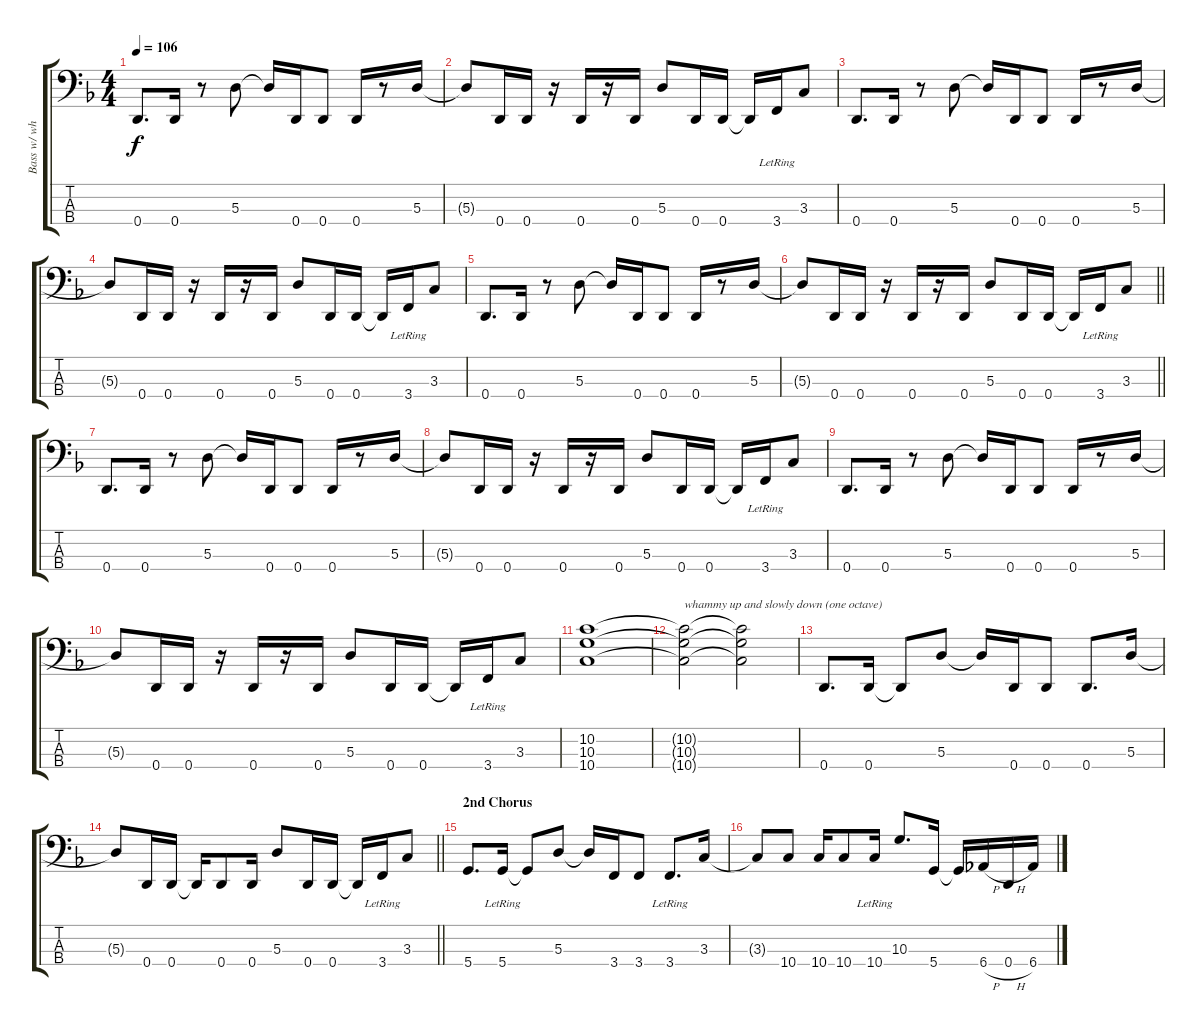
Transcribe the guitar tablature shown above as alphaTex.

\track ("Bass w/ whammy, auto-wah, delay and fuzz" "Bass w/ wh") {instrument electricbasspick}
\staff {score tabs}
\tuning (G2 D2 A1 D1) {hide}
\ts (4 4)
\tempo 106
\clef f4
\ks dminor
0.4.8{d dy f} 0.4.16 r.8 5.3.8 5.3{t}.16 0.4.16 0.4.8 0.4.16 r.8 5.3.16 |
5.3{t}.8 0.4.16 0.4.16 r.16 0.4.16 r.16 0.4.16 5.3.8 0.4.16 0.4.16 0.4{t}.16 3.4{lr}.16 3.3.8 |
0.4.8{d} 0.4.16 r.8 5.3.8 5.3{t}.16 0.4.16 0.4.8 0.4.16 r.8 5.3.16 |
5.3{t}.8 0.4.16 0.4.16 r.16 0.4.16 r.16 0.4.16 5.3.8 0.4.16 0.4.16 0.4{t}.16 3.4{lr}.16 3.3.8 |
0.4.8{d} 0.4.16 r.8 5.3.8 5.3{t}.16 0.4.16 0.4.8 0.4.16 r.8 5.3.16 |
\barLineRight lightlight
5.3{t}.8 0.4.16 0.4.16 r.16 0.4.16 r.16 0.4.16 5.3.8 0.4.16 0.4.16 0.4{t}.16 3.4{lr}.16 3.3.8 |
0.4.8{d} 0.4.16 r.8 5.3.8 5.3{t}.16 0.4.16 0.4.8 0.4.16 r.8 5.3.16 |
5.3{t}.8 0.4.16 0.4.16 r.16 0.4.16 r.16 0.4.16 5.3.8 0.4.16 0.4.16 0.4{t}.16 3.4{lr}.16 3.3.8 |
0.4.8{d} 0.4.16 r.8 5.3.8 5.3{t}.16 0.4.16 0.4.8 0.4.16 r.8 5.3.16 |
5.3{t}.8 0.4.16 0.4.16 r.16 0.4.16 r.16 0.4.16 5.3.8 0.4.16 0.4.16 0.4{t}.16 3.4{lr}.16 3.3.8 |
(10.2 10.3 10.4).1 |
(10.2{t} 10.3{t} 10.4{t}).2{txt "whammy up and slowly down (one octave)"} (10.2{t} 10.3{t} 10.4{t}).2 |
0.4.8{d} 0.4.16 0.4{t}.8 5.3.8 5.3{t}.16 0.4.16 0.4.8 0.4.8{d} 5.3.16 |
\barLineRight lightlight
5.3{t}.8 0.4.16 0.4.16 0.4{t}.16 0.4.8 0.4.16 5.3.8 0.4.16 0.4.16 0.4{t}.16 3.4{lr}.16 3.3.8 |
\section ("" "2nd Chorus")
5.4.8{d} 5.4{lr}.16 5.4{t}.8 5.3.8 5.3{t}.16 3.4.16 3.4.8 3.4{lr}.8{d} 3.3.16 |
3.3{t}.8 10.4.8 10.4.16 10.4.8 10.4{lr}.16 10.3.8{d} 5.4.16 5.4{t}.16 6.4{h}.16 0.4{h}.16 6.4.16
